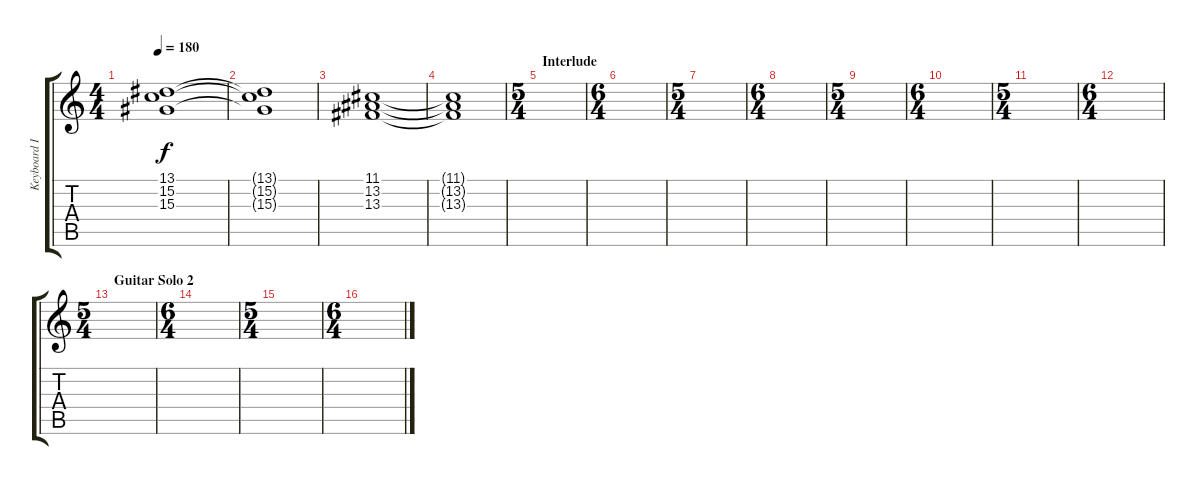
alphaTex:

\track ("Keyboard II" "Keyboard I") {instrument churchorgan}
\staff {score tabs}
\tuning (D4 A3 F3 C3 G2 D2) {hide}
\ts (4 4)
\tempo 180
\clef g2
\ks c
(13.1 15.2 15.3).1{dy f} |
(13.1{t} 15.2{t} 15.3{t}).1 |
(11.1 13.2 13.3).1 |
(11.1{t} 13.2{t} 13.3{t}).1 |
\ts (5 4)
\section ("" "Interlude")
|
\ts (6 4)
|
\ts (5 4)
|
\ts (6 4)
|
\ts (5 4)
|
\ts (6 4)
|
\ts (5 4)
|
\ts (6 4)
|
\ts (5 4)
\section ("" "Guitar Solo 2")
|
\ts (6 4)
|
\ts (5 4)
|
\ts (6 4)
